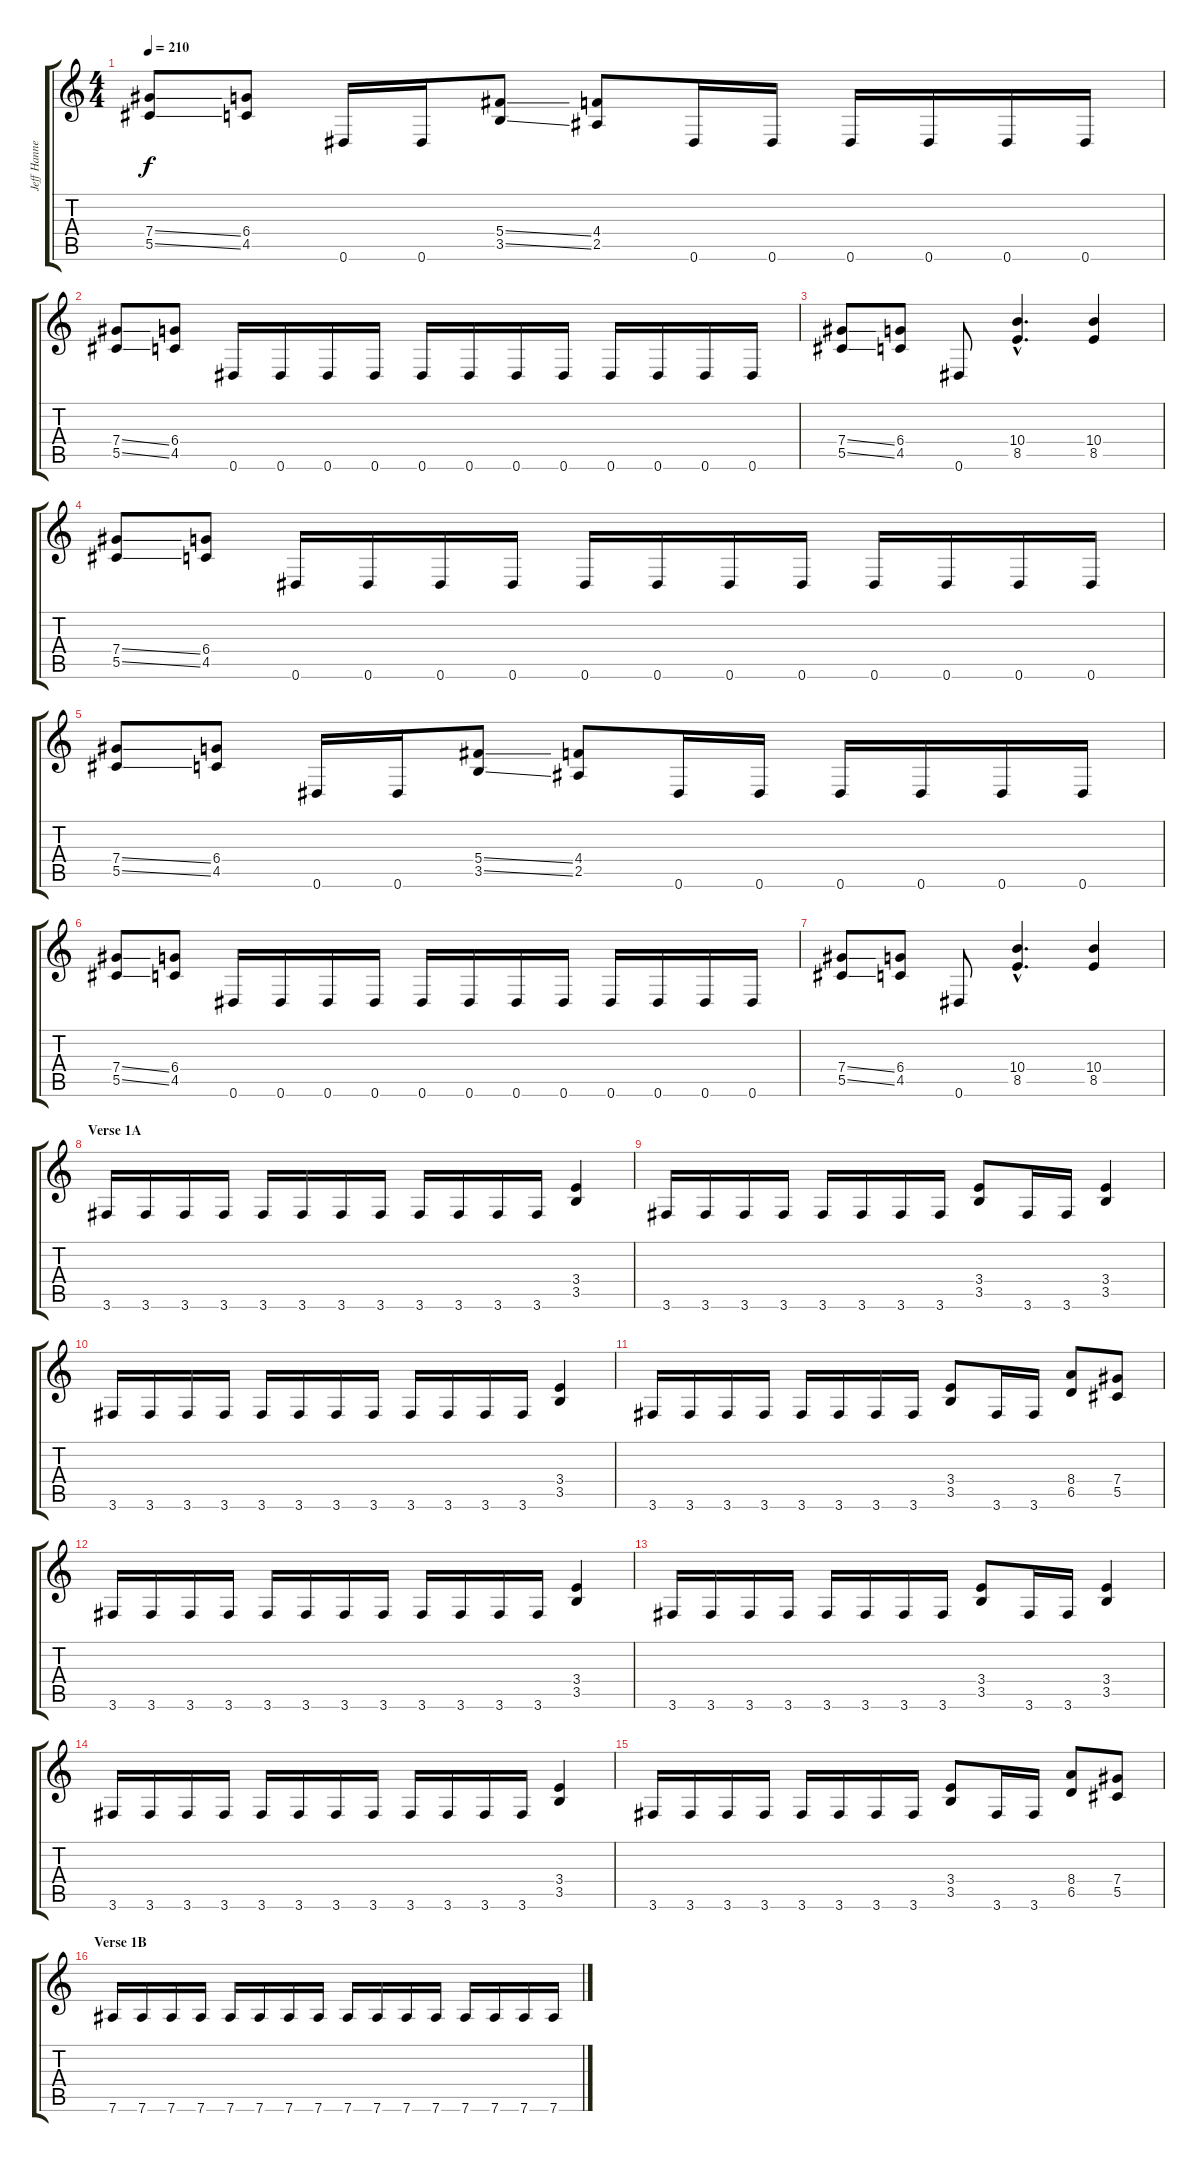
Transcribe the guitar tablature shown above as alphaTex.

\track ("Jeff Hanneman" "Jeff Hanne") {instrument distortionguitar}
\staff {score tabs}
\tuning (Eb4 Bb3 Gb3 Db3 Ab2 Eb2) {hide}
\ts (4 4)
\tempo 210
\clef g2
\ks c
(7.4{ss} 5.5{ss}).8{dy f} (6.4 4.5).8 0.6.16 0.6.16 (5.4{ss} 3.5{ss}).8 (4.4 2.5).8 0.6.16 0.6.16 0.6.16 0.6.16 0.6.16 0.6.16 |
(7.4{ss} 5.5{ss}).8 (6.4 4.5).8 0.6.16 0.6.16 0.6.16 0.6.16 0.6.16 0.6.16 0.6.16 0.6.16 0.6.16 0.6.16 0.6.16 0.6.16 |
(7.4{ss} 5.5{ss}).8 (6.4 4.5).8 0.6.8 (10.4{hac} 8.5{hac}).4{d} (10.4 8.5).4 |
(7.4{ss} 5.5{ss}).8 (6.4 4.5).8 0.6.16 0.6.16 0.6.16 0.6.16 0.6.16 0.6.16 0.6.16 0.6.16 0.6.16 0.6.16 0.6.16 0.6.16 |
(7.4{ss} 5.5{ss}).8 (6.4 4.5).8 0.6.16 0.6.16 (5.4{ss} 3.5{ss}).8 (4.4 2.5).8 0.6.16 0.6.16 0.6.16 0.6.16 0.6.16 0.6.16 |
(7.4{ss} 5.5{ss}).8 (6.4 4.5).8 0.6.16 0.6.16 0.6.16 0.6.16 0.6.16 0.6.16 0.6.16 0.6.16 0.6.16 0.6.16 0.6.16 0.6.16 |
(7.4{ss} 5.5{ss}).8 (6.4 4.5).8 0.6.8 (10.4{hac} 8.5{hac}).4{d} (10.4 8.5).4 |
\section ("" "Verse 1A")
3.6.16 3.6.16 3.6.16 3.6.16 3.6.16 3.6.16 3.6.16 3.6.16 3.6.16 3.6.16 3.6.16 3.6.16 (3.4 3.5).4 |
3.6.16 3.6.16 3.6.16 3.6.16 3.6.16 3.6.16 3.6.16 3.6.16 (3.4 3.5).8 3.6.16 3.6.16 (3.4 3.5).4 |
3.6.16 3.6.16 3.6.16 3.6.16 3.6.16 3.6.16 3.6.16 3.6.16 3.6.16 3.6.16 3.6.16 3.6.16 (3.4 3.5).4 |
3.6.16 3.6.16 3.6.16 3.6.16 3.6.16 3.6.16 3.6.16 3.6.16 (3.4 3.5).8 3.6.16 3.6.16 (8.4 6.5).8 (7.4 5.5).8 |
3.6.16 3.6.16 3.6.16 3.6.16 3.6.16 3.6.16 3.6.16 3.6.16 3.6.16 3.6.16 3.6.16 3.6.16 (3.4 3.5).4 |
3.6.16 3.6.16 3.6.16 3.6.16 3.6.16 3.6.16 3.6.16 3.6.16 (3.4 3.5).8 3.6.16 3.6.16 (3.4 3.5).4 |
3.6.16 3.6.16 3.6.16 3.6.16 3.6.16 3.6.16 3.6.16 3.6.16 3.6.16 3.6.16 3.6.16 3.6.16 (3.4 3.5).4 |
3.6.16 3.6.16 3.6.16 3.6.16 3.6.16 3.6.16 3.6.16 3.6.16 (3.4 3.5).8 3.6.16 3.6.16 (8.4 6.5).8 (7.4 5.5).8 |
\section ("" "Verse 1B")
7.6.16 7.6.16 7.6.16 7.6.16 7.6.16 7.6.16 7.6.16 7.6.16 7.6.16 7.6.16 7.6.16 7.6.16 7.6.16 7.6.16 7.6.16 7.6.16
